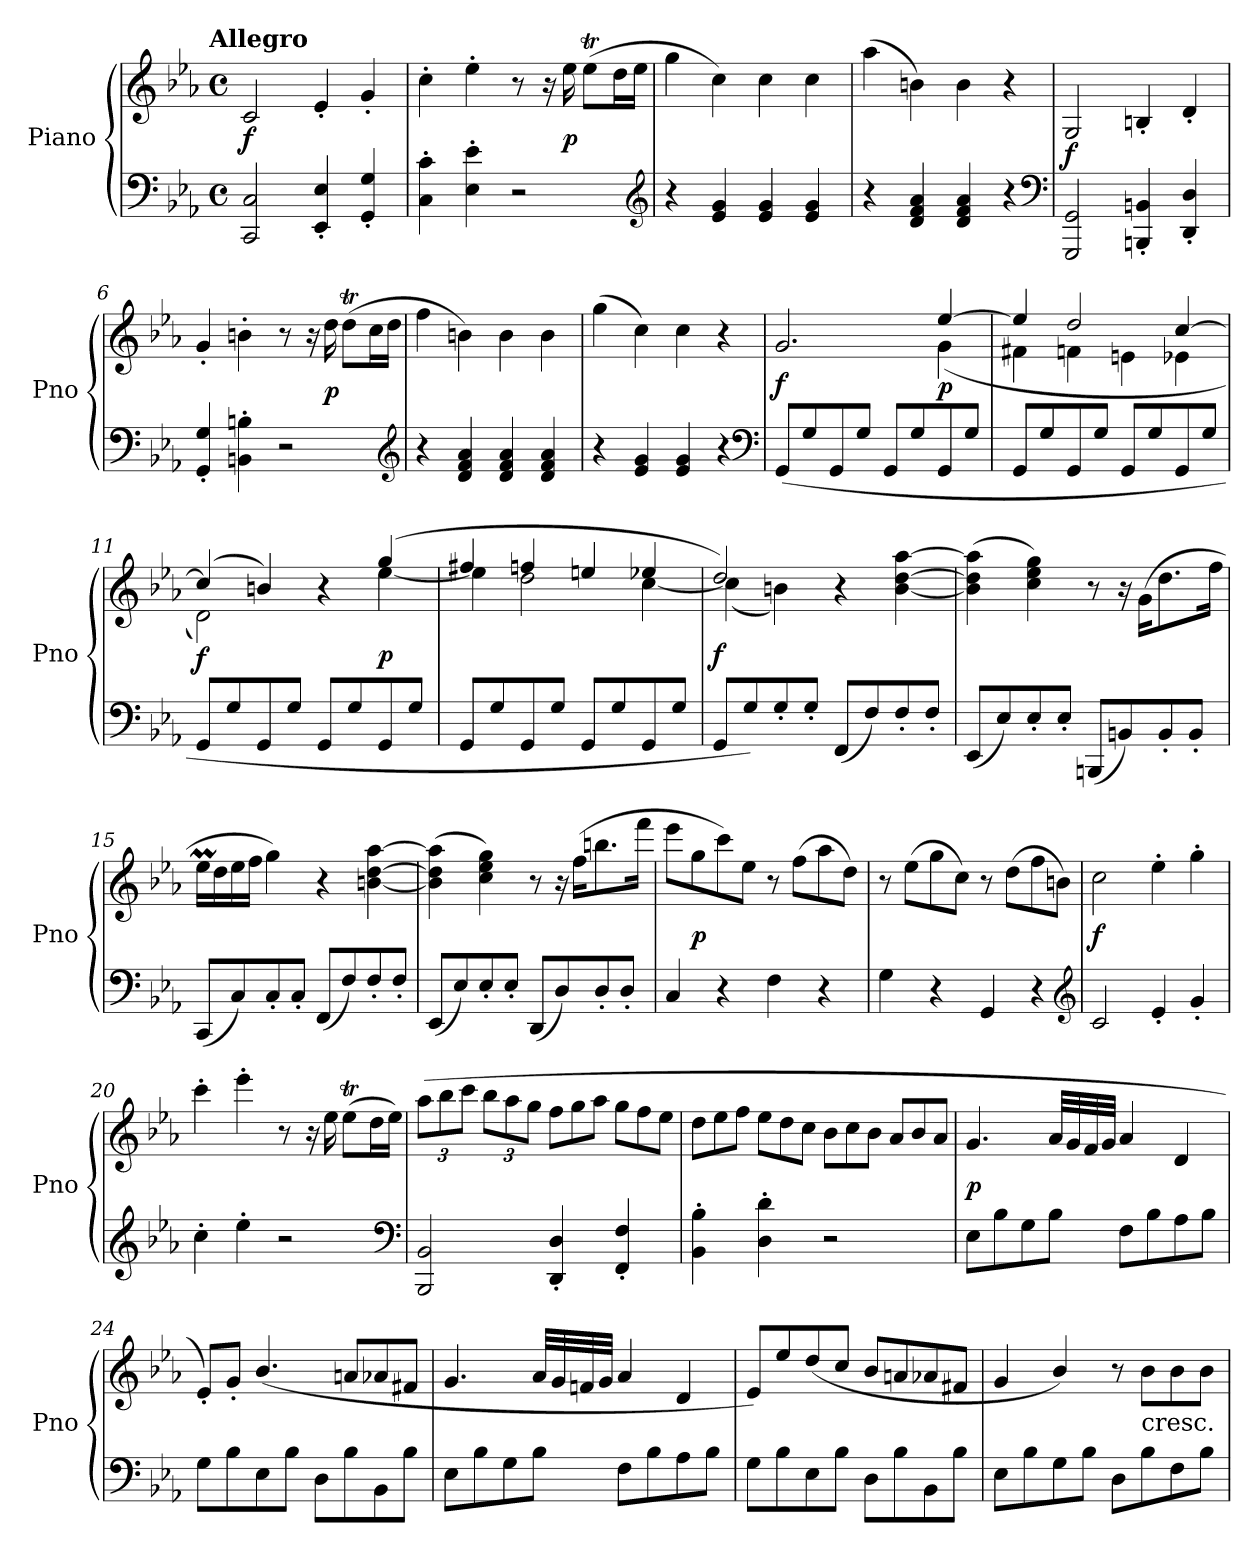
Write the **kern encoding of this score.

**kern	**kern	**dynam
*part1	*part1	*part1
*staff2	*staff1	*staff1/2
*I"Piano	*	*
*I'Pno	*	*
*clefF4	*clefG2	*
*k[b-e-a-]	*k[b-e-a-]	*
*c:	*c:	*
!!LO:TX:omd:t=Allegro
*M4/4	*M4/4	*
*met(c)	*met(c)	*
*MM180	*MM180	*
=1	=1	=1
2CC 2C	2c	f
4EE-' 4E-'	4e-'	.
4GG' 4G'	4g'	.
=2	=2	=2
4C' 4c'	4cc'	.
4E-' 4e-'	4ee-'	.
2r	8r	.
.	16r	.
.	16ee-	p
.	(8ee-TL	.
.	16ddL	.
.	16ee-JJ	.
*clefG2	*	*
=3	=3	=3
4r	4gg	.
4e- 4g	4cc)	.
4e- 4g	4cc	.
4e- 4g	4cc	.
=4	=4	=4
4r	(4aa-	.
4d 4f 4a-	4bn)	.
4d 4f 4a-	4b	.
4r	4r	.
*clefF4	*	*
=5	=5	=5
2GGG 2GG	2G	f
4BBBn' 4BBn'	4Bn'	.
4DD' 4D'	4d'	.
=6	=6	=6
4GG' 4G'	4g'	.
4BBn' 4Bn'	4bn'	.
2r	8r	.
.	16r	.
.	16dd	p
.	(8ddtL	.
.	16ccL	.
.	16ddJJ	.
*clefG2	*	*
=7	=7	=7
4r	4ff	.
4d 4f 4a-	4bn)	.
4d 4f 4a-	4b	.
4d 4f 4a-	4b	.
=8	=8	=8
4r	(4gg	.
4e- 4g	4cc)	.
4e- 4g	4cc	.
4r	4r	.
*clefF4	*	*
=9	=9	=9
*	*^	*
(8GGL	2.g	2.ryy	f
8G	.	.	.
8GG	.	.	.
8GJ	.	.	.
8GGL	.	.	.
8G	.	.	.
8GG	[4ee-	(4g	p
8GJ	.	.	.
=10	=10	=10	=10
8GGL	4ee-]	4f#X	.
8G	.	.	.
8GG	2dd	4fn	.
8GJ	.	.	.
8GGL	.	4en	.
8G	.	.	.
8GG	[4cc	4e-X	.
8GJ	.	.	.
=11	=11	=11	=11
8GGL	(4cc]	2d)	f
8G	.	.	.
8GG	4bn)	.	.
8GJ	.	.	.
8GGL	4r	4ryy	.
8G	.	.	.
8GG	(4gg	[4ee-	p
8GJ	.	.	.
=12	=12	=12	=12
8GGL	4ff#X	4ee-]	.
8G	.	.	.
8GG	4ffn	2dd	.
8GJ	.	.	.
8GGL	4een	.	.
8G	.	.	.
8GG	4ee-X	[4cc	.
8GJ	.	.	.
=13	=13	=13	=13
8GG/L	2dd)	(4cc]	f
8G/)	.	.	.
8G'/	.	4bn)	.
8G'/J	.	.	.
(8FF/L	2ryy	4r	.
8F/)	.	.	.
8F'/	.	[4b [4dd [4aa-	.
8F'/J	.	.	.
*	*v	*v	*
=14	=14	=14
(8EE-L	(4b] 4dd] 4aa-]	.
8E-)	.	.
8E-'	4cc 4ee- 4gg)	.
8E-'J	.	.
(8BBBnL	8r	.
8BBn)	16r	.
.	(16gKL	.
8BB'	8.dd	.
8BB'J	.	.
.	16ffJk	.
=15	=15	=15
(8CCL	16ee-MLL	.
.	16dd	.
8C)	16ee-	.
.	16ffJJ	.
8C'	4gg)	.
8C'J	.	.
(8FF/L	4r	.
8F/)	.	.
8F'/	[4bn [4dd [4aa-	.
8F'/J	.	.
=16	=16	=16
(8EE-L	(4b] 4dd] 4aa-]	.
8E-)	.	.
8E-'	4cc 4ee- 4gg)	.
8E-'J	.	.
(8DDL	8r	.
8D)	16r	.
.	(16ffKL	.
8D'	8.bbn	.
8D'J	.	.
.	16fffJk	.
=17	=17	=17
4C	8eee-L	.
.	8gg	p
4r	8ccc)	.
.	8ee-J	.
4F	8r	.
.	(8ffL	.
4r	8aa-	.
.	8ddJ)	.
=18	=18	=18
4G	8r	.
.	(8ee-L	.
4r	8gg	.
.	8ccJ)	.
4GG	8r	.
.	(8ddL	.
4r	8ff	.
.	8bnJ)	.
*clefG2	*	*
=19	=19	=19
2c	2cc	f
4e-'	4ee-'	.
4g'	4gg'	.
=20	=20	=20
4cc'	4ccc'	.
4ee-'	4eee-'	.
2r	8r	.
.	16r	.
.	16ee-	.
.	(8ee-TL	.
.	16ddL	.
.	16ee-JJ)	.
*clefF4	*	*
=21	=21	=21
2BBB- 2BB-	(12aa-L	.
.	12bb-	.
.	12cccJ	.
.	12bb-L	.
.	12aa-	.
.	12ggJ	.
*	*Xtuplet	*
4DD' 4D'	12ffL	.
.	12gg	.
.	12aa-J	.
4FF' 4F'	12ggL	.
.	12ff	.
.	12ee-J	.
=22	=22	=22
4BB-' 4B-'	12ddL	.
.	12ee-	.
.	12ffJ	.
4D' 4d'	12ee-L	.
.	12dd	.
.	12ccJ	.
2r	12b-L	.
.	12cc	.
.	12b-J	.
.	12a-L	.
.	12b-	.
.	12a-J	.
=23	=23	=23
8E-L	4.g	p
8B-	.	.
8G	.	.
8B-J	32a-LLL	.
.	32g	.
.	32f	.
.	32gJJJ	.
8FL	4a-	.
8B-	.	.
8A-	4d	.
8B-J	.	.
=24	=24	=24
8GL	8e-'L)	.
8B-	8g'J	.
8E-	(4.b-/	.
8B-J	.	.
8DL	.	.
8B-	8anL	.
8BB-	8a-X	.
8B-J	8f#XJ	.
=25	=25	=25
8E-L	4.g	.
8B-	.	.
8G	.	.
8B-J	32a-LLL	.
.	32g	.
.	32fn	.
.	32gJJJ	.
8FL	4a-	.
8B-	.	.
8A-	4d	.
8B-J	.	.
=26	=26	=26
8GL	8e-/L)	.
8B-	8ee-/	.
8E-	(8dd/	.
8B-J	8cc/J	.
8DL	8b-L	.
8B-	8an	.
8BB-	8a-X	.
8B-J	8f#XJ	.
=27	=27	=27
8E-L	4g	.
8B-	.	.
8G	4b-/)	.
8B-J	.	.
8DL	8r	.
!	!LO:TX:c:t=cresc.	!
8B-	8b-L	.
8F	8b-	.
8B-J	8b-J	.
=	=	=
*-	*-	*-
